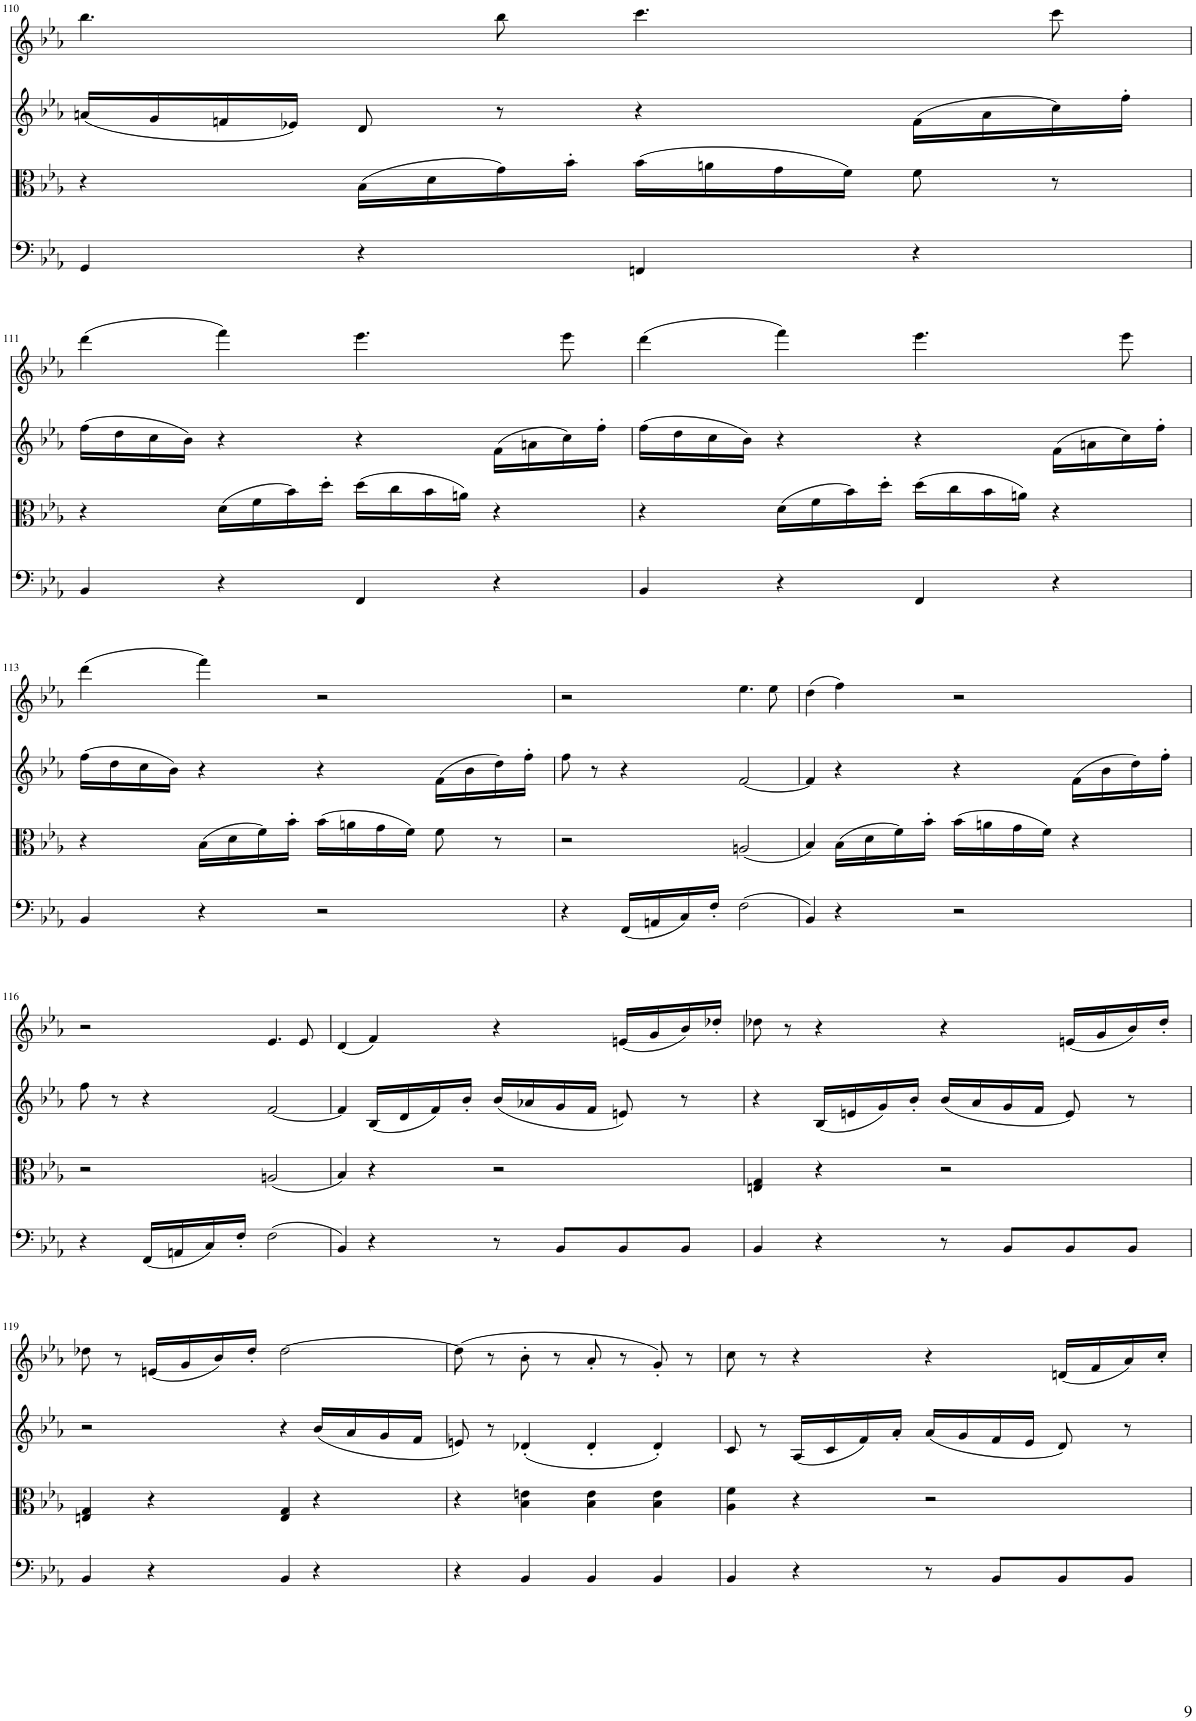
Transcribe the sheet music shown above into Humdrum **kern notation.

**kern	**kern	**kern	**kern
*part4	*part3	*part2	*part1
*staff4	*staff3	*staff2	*staff1
*I"Piano	*I"Piano	*I"Piano	*I"Piano
*I'Pno	*I'Pno	*I'Pno	*I'Pno
!!LO:PB:g=z
*clefF4	*clefC3	*clefG2	*clefG2
*k[b-e-a-]	*k[b-e-a-]	*k[b-e-a-]	*k[b-e-a-]
*M4/4	*M4/4	*M4/4	*M4/4
*met(c)	*met(c)	*met(c)	*met(c)
=110	=110	=110	=110
4GG/	4r	(16an/LL	4.bb-\
.	.	16g/	.
.	.	16fn/	.
.	.	16e-X/JJ)	.
4r	(16B-\LL	8d/	.
.	16d\	.	.
.	16g\)	8r	8bb-\
.	16b-'\JJ	.	.
4FFn/	(16b-\LL	4r	4.ccc\
.	16an\	.	.
.	16g\	.	.
.	16f\JJ)	.	.
4r	8f\	(16f\LL	.
.	.	16a\	.
.	8r	16cc\)	8ccc\
.	.	16ff'\JJ	.
!!LO:LB:g=z
=111	=111	=111	=111
4BB-/	4r	(16ff\LL	(4ddd\
.	.	16dd\	.
.	.	16cc\	.
.	.	16b-\JJ)	.
4r	(16d\LL	4r	4fff\)
.	16f\	.	.
.	16b-\)	.	.
.	16dd'\JJ	.	.
4FF/	(16dd\LL	4r	4.eee-\
.	16cc\	.	.
.	16b-\	.	.
.	16an\JJ)	.	.
4r	4r	(16f\LL	.
.	.	16an\	.
.	.	16cc\)	8eee-\
.	.	16ff'\JJ	.
=112	=112	=112	=112
4BB-/	4r	(16ff\LL	(4ddd\
.	.	16dd\	.
.	.	16cc\	.
.	.	16b-\JJ)	.
4r	(16d\LL	4r	4fff\)
.	16f\	.	.
.	16b-\)	.	.
.	16dd'\JJ	.	.
4FF/	(16dd\LL	4r	4.eee-\
.	16cc\	.	.
.	16b-\	.	.
.	16an\JJ)	.	.
4r	4r	(16f\LL	.
.	.	16an\	.
.	.	16cc\)	8eee-\
.	.	16ff'\JJ	.
!!LO:LB:g=z
=113	=113	=113	=113
4BB-/	4r	(16ff\LL	(4ddd\
.	.	16dd\	.
.	.	16cc\	.
.	.	16b-\JJ)	.
4r	(16B-\LL	4r	4fff\)
.	16d\	.	.
.	16f\)	.	.
.	16b-'\JJ	.	.
2r	(16b-\LL	4r	2r
.	16an\	.	.
.	16g\	.	.
.	16f\JJ)	.	.
.	8f\	(16f\LL	.
.	.	16b-\	.
.	8r	16dd\)	.
.	.	16ff'\JJ	.
=114	=114	=114	=114
4r	2r	8ff\	2r
.	.	8r	.
(16FF/LL	.	4r	.
16AAn/	.	.	.
16C/)	.	.	.
16F'/JJ	.	.	.
(2F\	(2An/	[2f/	4.ee-\
.	.	.	8ee-\
=115	=115	=115	=115
4BB-/)	4B-/)	4f/]	(4dd\
4r	(16B-\LL	4r	4ff\)
.	16d\	.	.
.	16f\)	.	.
.	16b-'\JJ	.	.
2r	(16b-\LL	4r	2r
.	16an\	.	.
.	16g\	.	.
.	16f\JJ)	.	.
.	4r	(16f\LL	.
.	.	16b-\	.
.	.	16dd\)	.
.	.	16ff'\JJ	.
!!LO:LB:g=z
=116	=116	=116	=116
4r	2r	8ff\	2r
.	.	8r	.
(16FF/LL	.	4r	.
16AAn/	.	.	.
16C/)	.	.	.
16F'/JJ	.	.	.
(2F\	(2An/	[2f/	4.e-/
.	.	.	8e-/
=117	=117	=117	=117
4BB-/)	4B-/)	4f/]	(4d/
4r	4r	(16B-/LL	4f/)
.	.	16d/	.
.	.	16f/)	.
.	.	16b-'/JJ	.
8r	2r	(16b-/LL	4r
.	.	16a-X/	.
8BB-/L	.	16g/	.
.	.	16f/JJ	.
8BB-/	.	8en/)	(16en/LL
.	.	.	16g/
8BB-/J	.	8r	16b-/)
.	.	.	16dd-X'/JJ
=118	=118	=118	=118
4BB-/	4En/ 4G/	4r	8dd-X\
.	.	.	8r
4r	4r	(16B-/LL	4r
.	.	16en/	.
.	.	16g/)	.
.	.	16b-'/JJ	.
8r	2r	(16b-/LL	4r
.	.	16a-/	.
8BB-/L	.	16g/	.
.	.	16f/JJ	.
8BB-/	.	8e/)	(16en/LL
.	.	.	16g/
8BB-/J	.	8r	16b-/)
.	.	.	16dd-'/JJ
!!LO:LB:g=z
=119	=119	=119	=119
4BB-/	4En/ 4G/	2r	8dd-X\
.	.	.	8r
4r	4r	.	(16en/LL
.	.	.	16g/
.	.	.	16b-/)
.	.	.	16dd-'/JJ
4BB-/	4E/ 4G/	4r	[2dd-\
4r	4r	(16b-/LL	.
.	.	16a-/	.
.	.	16g/	.
.	.	16f/JJ	.
=120	=120	=120	=120
4r	4r	8en/)	(8dd-\]
.	.	8r	8r
4BB-/	4B-\ 4en\	(4d-X'/	8b-'\
.	.	.	8r
4BB-/	4B-\ 4e\	4d-'/	8a-'/
.	.	.	8r
4BB-/	4B-\ 4e\	4d-'/)	8g'/)
.	.	.	8r
=121	=121	=121	=121
4BB-/	4A-\ 4f\	8c/	8cc\
.	.	8r	8r
4r	4r	(16A-/LL	4r
.	.	16c/	.
.	.	16f/)	.
.	.	16a-'/JJ	.
8r	2r	(16a-/LL	4r
.	.	16g/	.
8BB-/L	.	16f/	.
.	.	16e-/JJ	.
8BB-/	.	8d/)	(16dn/LL
.	.	.	16f/
8BB-/J	.	8r	16a-/)
.	.	.	16cc'/JJ
=	=	=	=
*-	*-	*-	*-
